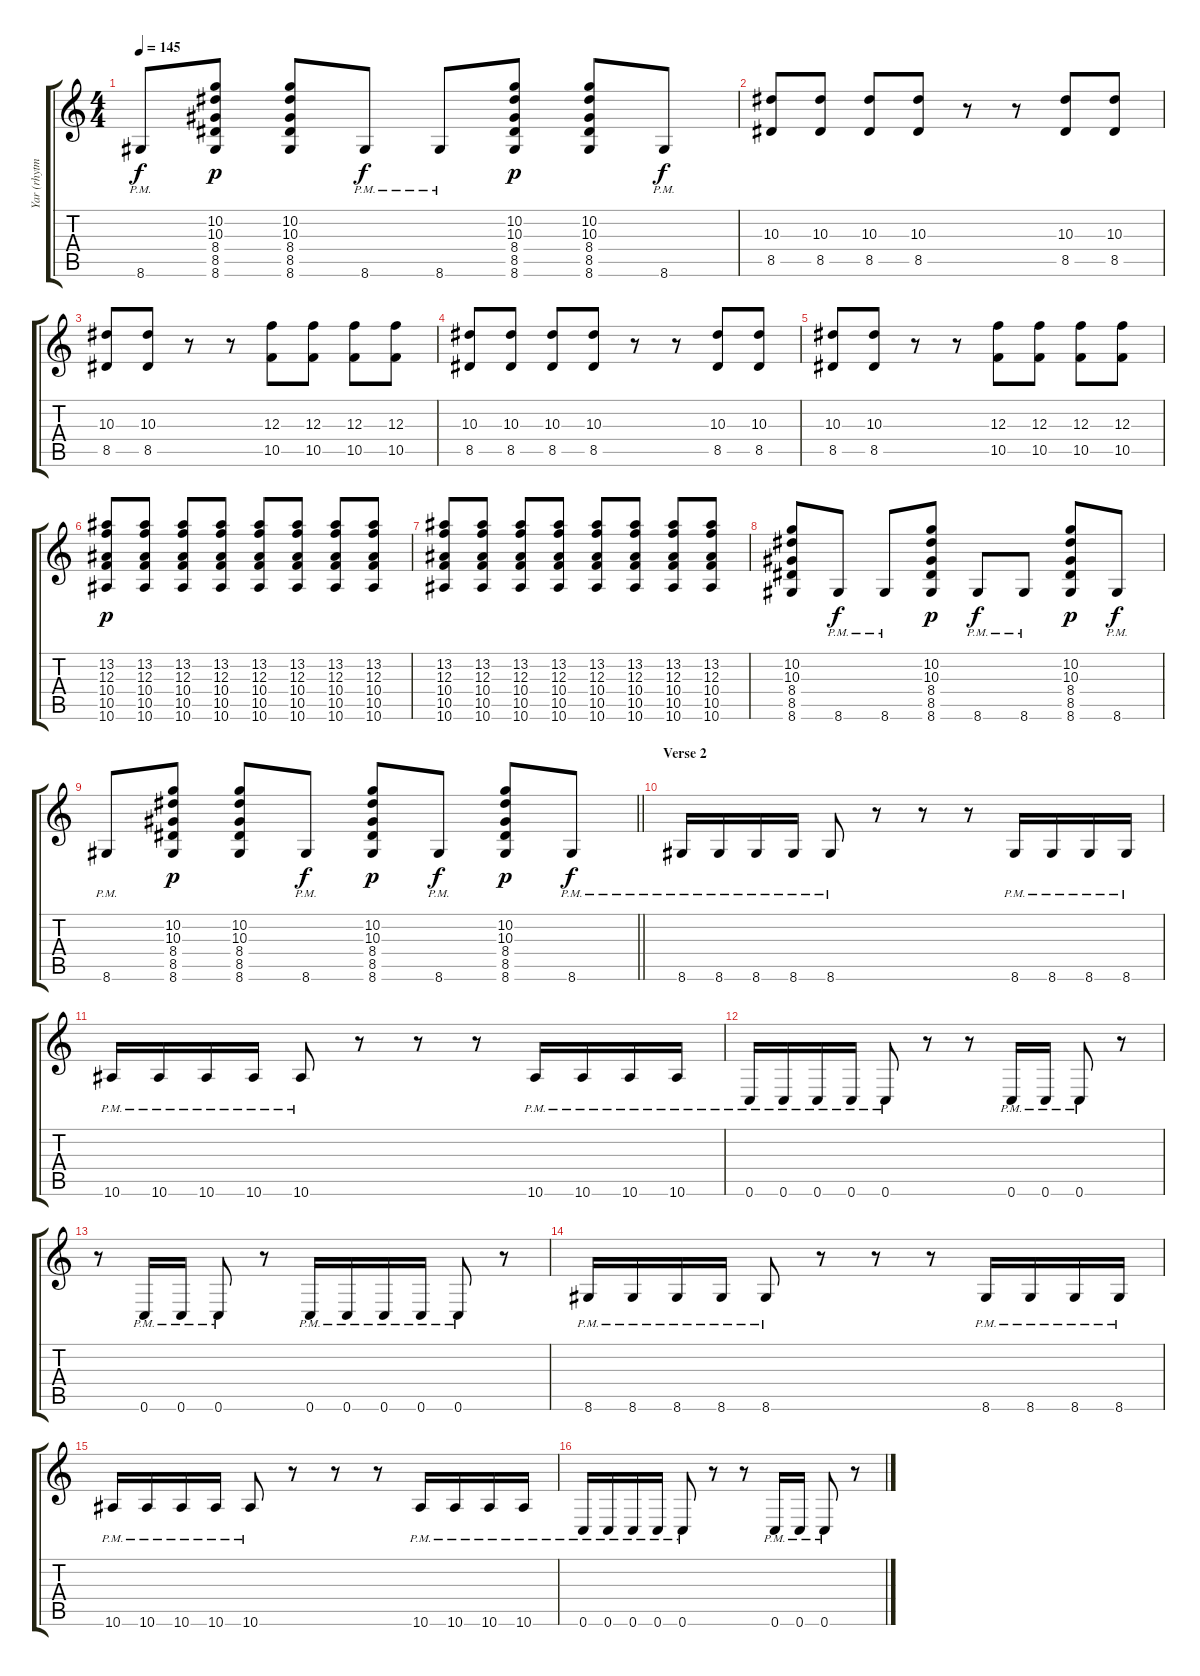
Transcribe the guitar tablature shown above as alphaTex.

\track ("Yar (rhytm)" "Yar (rhytm") {instrument distortionguitar}
\staff {score tabs}
\tuning (D4 A3 F3 C3 G2 C2) {hide}
\ts (4 4)
\tempo 145
\clef g2
\ks c
8.6{pm}.8{dy f} (10.2 10.3 8.4 8.5 8.6).8{dy p} (10.2 10.3 8.4 8.5 8.6).8 8.6{pm}.8{dy f} 8.6{pm}.8 (10.2 10.3 8.4 8.5 8.6).8{dy p} (10.2 10.3 8.4 8.5 8.6).8 8.6{pm}.8{dy f} |
(10.3 8.5).8 (10.3 8.5).8 (10.3 8.5).8 (10.3 8.5).8 r.8 r.8 (10.3 8.5).8 (10.3 8.5).8 |
(10.3 8.5).8 (10.3 8.5).8 r.8 r.8 (12.3 10.5).8 (12.3 10.5).8 (12.3 10.5).8 (12.3 10.5).8 |
(10.3 8.5).8 (10.3 8.5).8 (10.3 8.5).8 (10.3 8.5).8 r.8 r.8 (10.3 8.5).8 (10.3 8.5).8 |
(10.3 8.5).8 (10.3 8.5).8 r.8 r.8 (12.3 10.5).8 (12.3 10.5).8 (12.3 10.5).8 (12.3 10.5).8 |
(13.2 12.3 10.4 10.5 10.6).8{dy p} (13.2 12.3 10.4 10.5 10.6).8 (13.2 12.3 10.4 10.5 10.6).8 (13.2 12.3 10.4 10.5 10.6).8 (13.2 12.3 10.4 10.5 10.6).8 (13.2 12.3 10.4 10.5 10.6).8 (13.2 12.3 10.4 10.5 10.6).8 (13.2 12.3 10.4 10.5 10.6).8 |
(13.2 12.3 10.4 10.5 10.6).8 (13.2 12.3 10.4 10.5 10.6).8 (13.2 12.3 10.4 10.5 10.6).8 (13.2 12.3 10.4 10.5 10.6).8 (13.2 12.3 10.4 10.5 10.6).8 (13.2 12.3 10.4 10.5 10.6).8 (13.2 12.3 10.4 10.5 10.6).8 (13.2 12.3 10.4 10.5 10.6).8 |
(10.2 10.3 8.4 8.5 8.6).8 8.6{pm}.8{dy f} 8.6{pm}.8 (10.2 10.3 8.4 8.5 8.6).8{dy p} 8.6{pm}.8{dy f} 8.6{pm}.8 (10.2 10.3 8.4 8.5 8.6).8{dy p} 8.6{pm}.8{dy f} |
\barLineRight lightlight
8.6{pm}.8 (10.2 10.3 8.4 8.5 8.6).8{dy p} (10.2 10.3 8.4 8.5 8.6).8 8.6{pm}.8{dy f} (10.2 10.3 8.4 8.5 8.6).8{dy p} 8.6{pm}.8{dy f} (10.2 10.3 8.4 8.5 8.6).8{dy p} 8.6{pm}.8{dy f} |
\section ("" "Verse 2")
8.6{pm}.16 8.6{pm}.16 8.6{pm}.16 8.6{pm}.16 8.6{pm}.8 r.8 r.8 r.8 8.6{pm}.16 8.6{pm}.16 8.6{pm}.16 8.6{pm}.16 |
10.6{pm}.16 10.6{pm}.16 10.6{pm}.16 10.6{pm}.16 10.6{pm}.8 r.8 r.8 r.8 10.6{pm}.16 10.6{pm}.16 10.6{pm}.16 10.6{pm}.16 |
0.6{pm}.16 0.6{pm}.16 0.6{pm}.16 0.6{pm}.16 0.6{pm}.8 r.8 r.8 0.6{pm}.16 0.6{pm}.16 0.6{pm}.8 r.8 |
r.8 0.6{pm}.16 0.6{pm}.16 0.6{pm}.8 r.8 0.6{pm}.16 0.6{pm}.16 0.6{pm}.16 0.6{pm}.16 0.6{pm}.8 r.8 |
8.6{pm}.16 8.6{pm}.16 8.6{pm}.16 8.6{pm}.16 8.6{pm}.8 r.8 r.8 r.8 8.6{pm}.16 8.6{pm}.16 8.6{pm}.16 8.6{pm}.16 |
10.6{pm}.16 10.6{pm}.16 10.6{pm}.16 10.6{pm}.16 10.6{pm}.8 r.8 r.8 r.8 10.6{pm}.16 10.6{pm}.16 10.6{pm}.16 10.6{pm}.16 |
0.6{pm}.16 0.6{pm}.16 0.6{pm}.16 0.6{pm}.16 0.6{pm}.8 r.8 r.8 0.6{pm}.16 0.6{pm}.16 0.6{pm}.8 r.8
